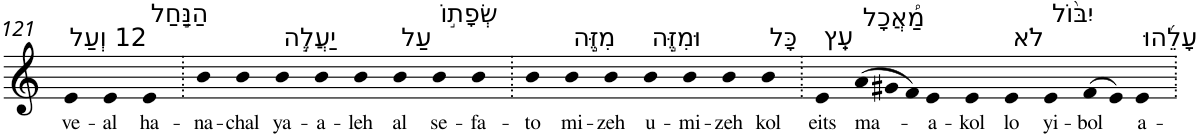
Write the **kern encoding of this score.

**kern	**text
*part1	*part1
*staff1	*staff1
*I"Piano	*
*I'Pno	*
!!LO:PB:g=z
*clefG2	*
*k[]	*
=121	=121
!LO:TX:a:t=12 וְעַל	!
!	!LO:LY:b
4e	ve-
!	!LO:LY:b
4e	-al
!LO:TX:a:t=הַנַּ֣חַל	!
!	!LO:LY:b
4e	ha-
=122.	=122.
!	!LO:LY:b
4b	-na-
!	!LO:LY:b
4b	-chal
!LO:TX:a:t=יַעֲלֶ֣ה	!
!	!LO:LY:b
4b	ya-
!	!LO:LY:b
4b	-a-
!	!LO:LY:b
4b	-leh
!LO:TX:a:t=עַל	!
!	!LO:LY:b
4b	al
!LO:TX:a:t=שְׂפָת֣וֹ	!
!	!LO:LY:b
4b	se-
!	!LO:LY:b
4b	-fa-
=123.	=123.
!	!LO:LY:b
4b	-to
!LO:TX:a:t=מִזֶּ֣ה	!
!	!LO:LY:b
4b	mi-
!	!LO:LY:b
4b	-zeh
!LO:TX:a:t=וּמִזֶּ֣ה	!
!	!LO:LY:b
4b	u-
!	!LO:LY:b
4b	-mi-
!	!LO:LY:b
4b	-zeh
!LO:TX:a:t=כָּל	!
!	!LO:LY:b
4b	kol
=124.	=124.
!LO:TX:a:t=עֵֽץ	!
!	!LO:LY:b
4e	eits
*Xtuplet	*
!LO:TX:a:t=מַ֠אֲכָל	!
!	!LO:LY:b
(>12a	ma-
12g#X	.
12f)	.
!	!LO:LY:b
4e	-a-
!	!LO:LY:b
4e	-kol
!LO:TX:a:t=לֹא	!
!	!LO:LY:b
4e	lo
!LO:TX:a:t=יִבּ֨וֹל	!
!	!LO:LY:b
4e	yi-
!	!LO:LY:b
(>8f	-bol
8e)	.
!LO:TX:a:t=עָלֵ֜הוּ	!
!	!LO:LY:b
4e	a-
=.	=.
*-	*-
